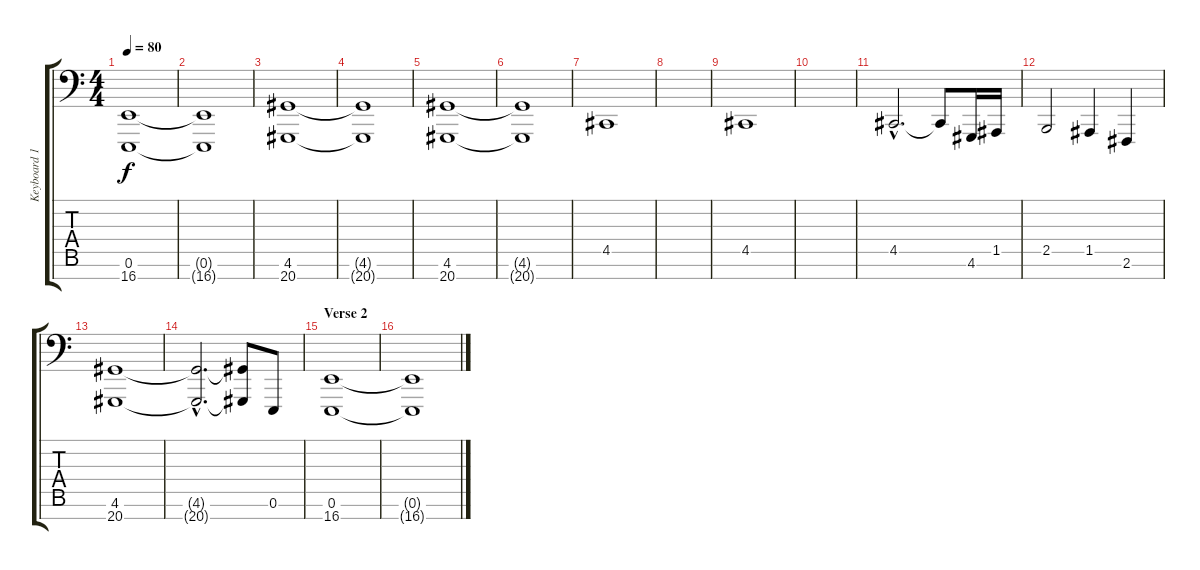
\track ("Keyboard 1" "Keyboard 1") {instrument stringensemble1}
\staff {score tabs}
\tuning (A3 E3 B2 D2 A1 E1 C-1) {hide}
\ts (4 4)
\tempo 80
\clef f4
\ks c
(0.6 16.7).1{dy f} |
(0.6{t} 16.7{t}).1 |
(4.6 20.7).1 |
(4.6{t} 20.7{t}).1 |
(4.6 20.7).1 |
(4.6{t} 20.7{t}).1 |
4.5.1 |
|
4.5.1 |
|
4.5{hac}.2{d} 4.5{t}.8 4.6.16 1.5.16 |
2.5.2 1.5.4 2.6.4 |
(4.6 20.7).1 |
(4.6{hac t} 20.7{hac t}).2{d} (4.6{t} 20.7{t}).8 0.6.8 |
\section ("" "Verse 2")
(0.6 16.7).1 |
(0.6{t} 16.7{t}).1
